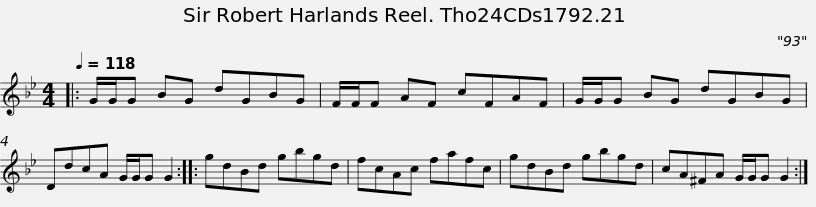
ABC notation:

X:1
L:1/8
Q:1/4=118
M:4/4
I:linebreak $
K:Gmin
V:1 treble
V:1
|: G/G/G BG dGBG | F/F/F AF cFAF | G/G/G BG dGBG | DdcA G/G/G G2 :: gdBd gbgd |$ %5
 fcAc fafc | gdBd gbgd | cA^FA G/G/G G2 :| %8
